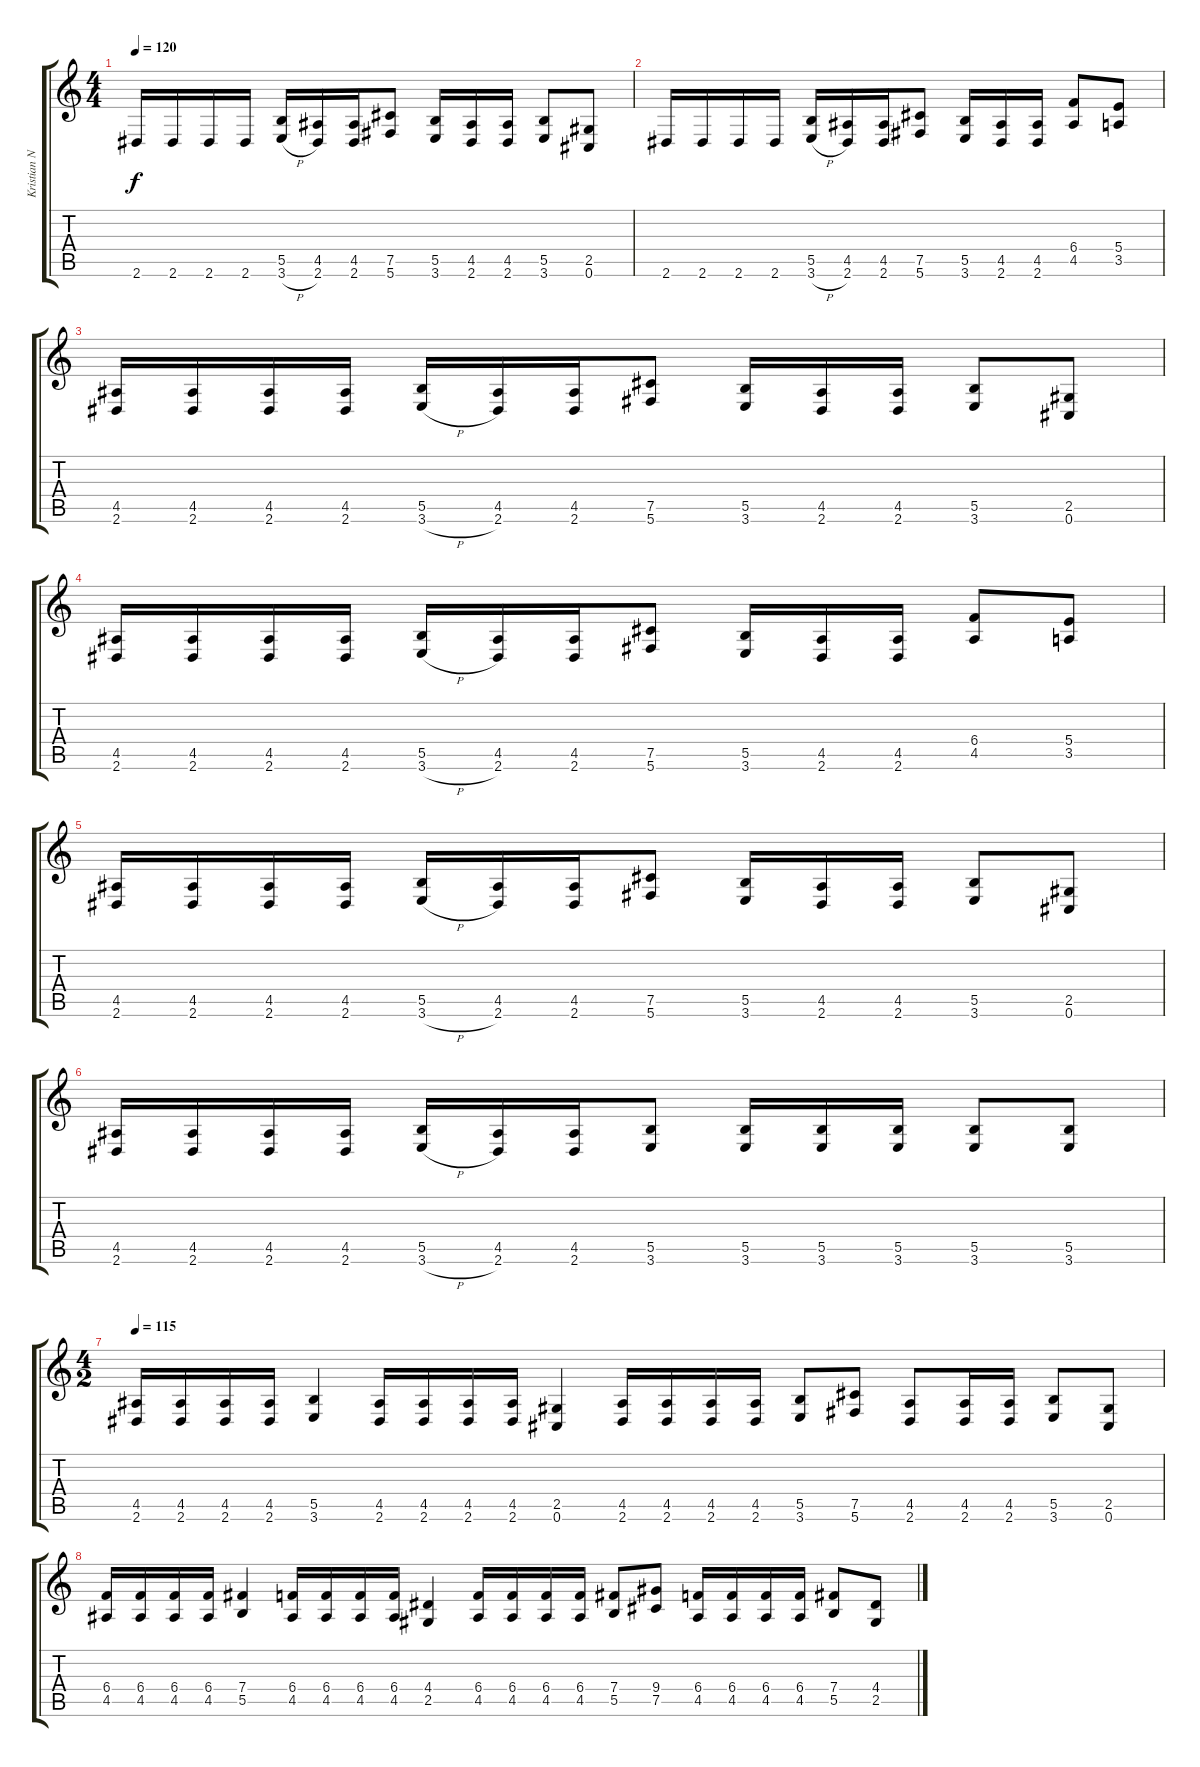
\track ("Kristian Niemann" "Kristian N") {instrument distortionguitar}
\staff {score tabs}
\tuning (Db4 Ab3 E3 B2 Gb2 Db2) {hide}
\ts (4 4)
\tempo 120
\clef g2
\ks c
2.6.16{dy f} 2.6.16 2.6.16 2.6.16 (5.5 3.6{h}).16 (4.5 2.6).16 (4.5 2.6).16 (7.5 5.6).8 (5.5 3.6).16 (4.5 2.6).16 (4.5 2.6).16 (5.5 3.6).8 (2.5 0.6).8 |
2.6.16 2.6.16 2.6.16 2.6.16 (5.5 3.6{h}).16 (4.5 2.6).16 (4.5 2.6).16 (7.5 5.6).8 (5.5 3.6).16 (4.5 2.6).16 (4.5 2.6).16 (6.4 4.5).8 (5.4 3.5).8 |
(4.5 2.6).16 (4.5 2.6).16 (4.5 2.6).16 (4.5 2.6).16 (5.5 3.6{h}).16 (4.5 2.6).16 (4.5 2.6).16 (7.5 5.6).8 (5.5 3.6).16 (4.5 2.6).16 (4.5 2.6).16 (5.5 3.6).8 (2.5 0.6).8 |
(4.5 2.6).16 (4.5 2.6).16 (4.5 2.6).16 (4.5 2.6).16 (5.5 3.6{h}).16 (4.5 2.6).16 (4.5 2.6).16 (7.5 5.6).8 (5.5 3.6).16 (4.5 2.6).16 (4.5 2.6).16 (6.4 4.5).8 (5.4 3.5).8 |
(4.5 2.6).16 (4.5 2.6).16 (4.5 2.6).16 (4.5 2.6).16 (5.5 3.6{h}).16 (4.5 2.6).16 (4.5 2.6).16 (7.5 5.6).8 (5.5 3.6).16 (4.5 2.6).16 (4.5 2.6).16 (5.5 3.6).8 (2.5 0.6).8 |
(4.5 2.6).16 (4.5 2.6).16 (4.5 2.6).16 (4.5 2.6).16 (5.5 3.6{h}).16 (4.5 2.6).16 (4.5 2.6).16 (5.5 3.6).8 (5.5 3.6).16 (5.5 3.6).16 (5.5 3.6).16 (5.5 3.6).8 (5.5 3.6).8 |
\ts (4 2)
\tempo 115
(4.5 2.6).16 (4.5 2.6).16 (4.5 2.6).16 (4.5 2.6).16 (5.5 3.6).4 (4.5 2.6).16 (4.5 2.6).16 (4.5 2.6).16 (4.5 2.6).16 (2.5 0.6).4 (4.5 2.6).16 (4.5 2.6).16 (4.5 2.6).16 (4.5 2.6).16 (5.5 3.6).8 (7.5 5.6).8 (4.5 2.6).8 (4.5 2.6).16 (4.5 2.6).16 (5.5 3.6).8 (2.5 0.6).8 |
(6.4 4.5).16 (6.4 4.5).16 (6.4 4.5).16 (6.4 4.5).16 (7.4 5.5).4 (6.4 4.5).16 (6.4 4.5).16 (6.4 4.5).16 (6.4 4.5).16 (4.4 2.5).4 (6.4 4.5).16 (6.4 4.5).16 (6.4 4.5).16 (6.4 4.5).16 (7.4 5.5).8 (9.4 7.5).8 (6.4 4.5).16 (6.4 4.5).16 (6.4 4.5).16 (6.4 4.5).16 (7.4 5.5).8 (4.4 2.5).8
